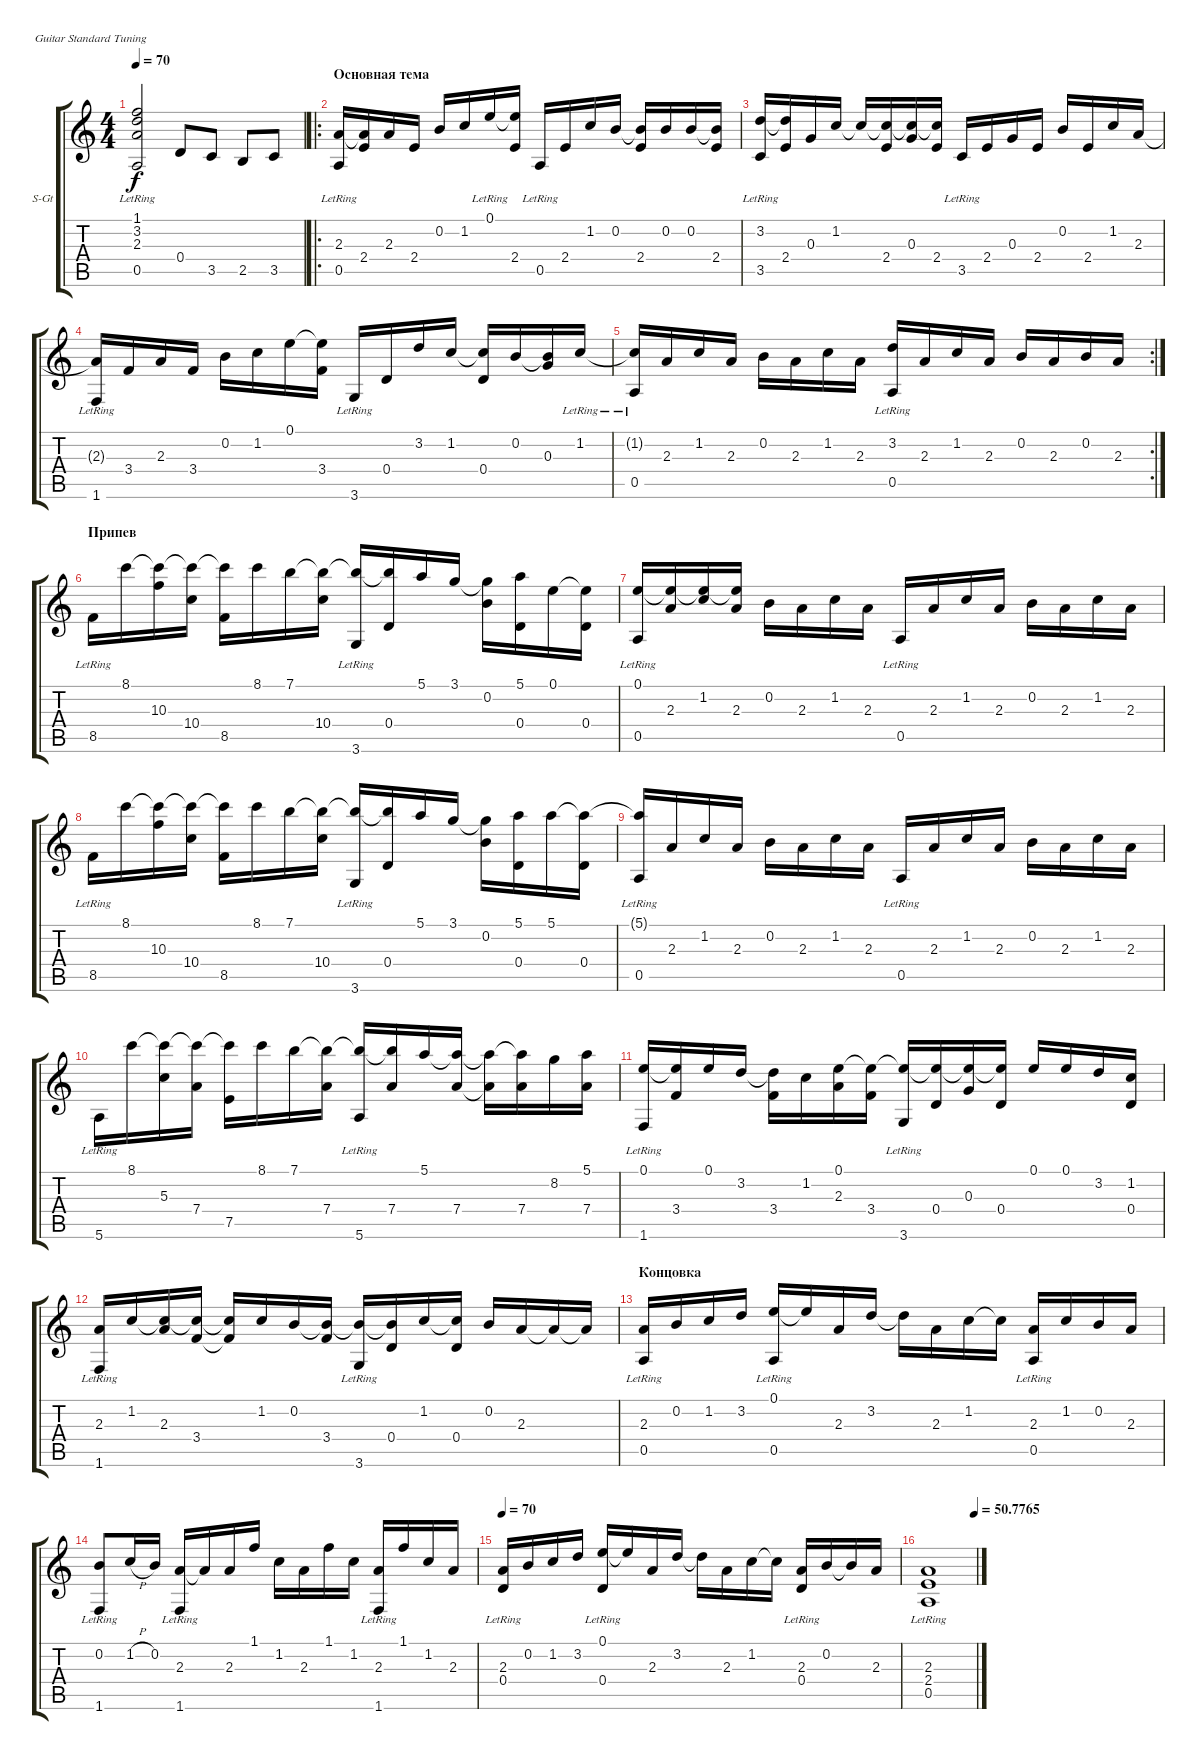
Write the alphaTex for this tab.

\defaultSystemsLayout 4
\bracketExtendMode groupsimilarinstruments
\firstSystemTrackNameOrientation horizontal
\otherSystemsTrackNameOrientation horizontal
\track ("Steel Guitar" "S-Gt") {instrument acousticguitarsteel}
\staff {score tabs}
\tuning (E4 B3 G3 D3 A2 E2)
\ts (4 4)
\tempo 70
\clef g2
\ks c
(1.1 3.2 2.3 0.5{lr}).2{dy f} 0.4.8 3.5.8 2.5.8 3.5.8 |
\ro
\section ("" "Основная тема")
(0.5{lr} 2.3).16 (2.3{t} 2.4).16 2.3.16 2.4.16 0.2.16 1.2.16 0.1{lr}.16 (0.1{t} 2.4).16 0.5{lr}.16 2.4.16 1.2.16 0.2.16 (0.2{t} 2.4).16 0.2.16 0.2.16 (0.2{t} 2.4).16 |
(3.5{lr} 3.2).16 (3.2{t} 2.4).16 0.3.16 1.2.16 1.2{t}.16 (1.2{t} 2.4).16 (1.2{t} 0.3).16 (1.2{t} 2.4).16 3.5{lr}.16 2.4.16 0.3.16 2.4.16 0.2.16 2.4.16 1.2.16 2.3.16 |
(1.6{lr} 2.3{t}).16 3.4.16 2.3.16 3.4.16 0.2.16 1.2.16 0.1.16 (0.1{t} 3.4).16 3.6{lr}.16 0.4.16 3.2.16 1.2.16 (1.2{t} 0.4).16 0.2.16 (0.2{t} 0.3).16 1.2{lr}.16 |
\rc 2
(0.5{lr} 1.2{t}).16 2.3.16 1.2.16 2.3.16 0.2.16 2.3.16 1.2.16 2.3.16 (3.2 0.5{lr}).16 2.3.16 1.2.16 2.3.16 0.2.16 2.3.16 0.2.16 2.3.16 |
\section ("" "Припев")
8.5{lr}.16 8.1.16 (8.1{t} 10.3).16 (8.1{t} 10.4).16 (8.1{t} 8.5).16 8.1.16 7.1.16 (7.1{t} 10.4).16 (3.6{lr} 7.1{t}).16 (7.1{t} 0.4).16 5.1.16 3.1.16 (3.1{t} 0.2).16 (0.4 5.1).16 0.1.16 (0.4 0.1{t}).16 |
(0.5{lr} 0.1).16 (2.3 0.1{t}).16 (1.2 0.1{t}).16 (2.3 0.1{t}).16 0.2.16 2.3.16 1.2.16 2.3.16 0.5{lr}.16 2.3.16 1.2.16 2.3.16 0.2.16 2.3.16 1.2.16 2.3.16 |
8.5{lr}.16 8.1.16 (8.1{t} 10.3).16 (8.1{t} 10.4).16 (8.1{t} 8.5).16 8.1.16 7.1.16 (7.1{t} 10.4).16 (3.6{lr} 7.1{t}).16 (7.1{t} 0.4).16 5.1.16 3.1.16 (3.1{t} 0.2).16 (0.4 5.1).16 5.1.16 (0.4 5.1{t}).16 |
(0.5{lr} 5.1{t}).16 2.3.16 1.2.16 2.3.16 0.2.16 2.3.16 1.2.16 2.3.16 0.5{lr}.16 2.3.16 1.2.16 2.3.16 0.2.16 2.3.16 1.2.16 2.3.16 |
5.6{lr}.16 8.1.16 (5.3 8.1{t}).16 (7.4 8.1{t}).16 (8.1{t} 7.5).16 8.1.16 7.1.16 (7.4 7.1{t}).16 (5.6{lr} 7.1{t}).16 (7.4 7.1{t}).16 5.1.16 (7.4 5.1{t}).16 (5.1{t} 7.4{t}).16 (7.4 5.1{t}).16 8.2.16 (7.4 5.1).16 |
(1.6{lr} 0.1).16 (0.1{t} 3.4).16 0.1.16 3.2.16 (3.2{t} 3.4).16 1.2.16 (2.3 0.1).16 (3.4 0.1{t}).16 (3.6{lr} 0.1{t}).16 (0.1{t} 0.4).16 (0.1{t} 0.3).16 (0.1{t} 0.4).16 0.1.16 0.1.16 3.2.16 (0.4 1.2).16 |
(1.6{lr} 2.3).16 1.2.16 (1.2{t} 2.3).16 (1.2{t} 3.4).16 (1.2{t} 3.4{t}).16 1.2.16 0.2.16 (0.2{t} 3.4).16 (3.6{lr} 0.2{t}).16 (0.2{t} 0.4).16 1.2.16 (0.4 1.2{t}).16 0.2.16 2.3.16 2.3{t}.16 2.3{t}.16 |
\section ("" "Концовка")
(0.5{lr} 2.3).16 0.2.16 1.2.16 3.2.16 (0.1 0.5{lr}).16 0.1{t}.16 2.3.16 3.2.16 3.2{t}.16 2.3.16 1.2.16 1.2{t}.16 (2.3 0.5{lr}).16 1.2.16 0.2.16 2.3.16 |
(0.2 1.6{lr}).8 1.2{h}.16 0.2.16 (2.3 1.6{lr}).16 2.3{t}.16 2.3.16 1.1.16 1.2.16 2.3.16 1.1.16 1.2.16 (2.3 1.6{lr}).16 1.1.16 1.2.16 2.3.16 |
\tempo 70
(0.4{lr} 2.3).16 0.2.16 1.2.16 3.2.16 (0.1 0.4{lr}).16 0.1{t}.16 2.3.16 3.2.16 3.2{t}.16 2.3.16 1.2.16 1.2{t}.16 (2.3 0.4{lr}).16 0.2.16 0.2{t}.16 2.3.16 |
\tempo (50.7765 0.96875)
(0.5{lr} 2.3 2.4).1
